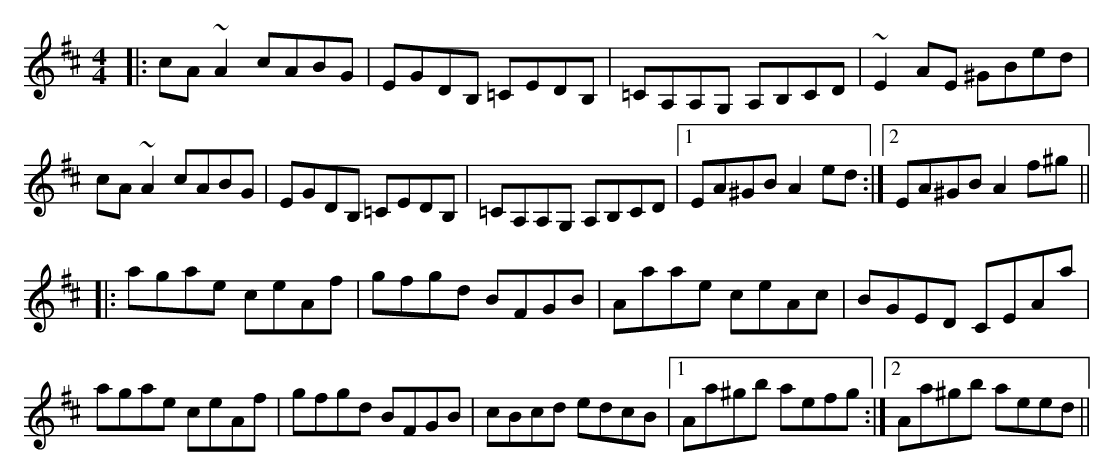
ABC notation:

X:1
M:4/4
K:Amix
|:cA~A2 cABG|EGDB, =CEDB,|=CA,A,G, A,B,CD|~E2AE ^GBed|
cA~A2 cABG|EGDB, =CEDB,|=CA,A,G, A,B,CD|1 EA^GB A2ed:|2 EA^GB A2f^g||
|:agae ceAf|gfgd BFGB|Aaae ceAc|BGED CEAa|
agae ceAf|gfgd BFGB|cBcd edcB|1 Aa^gb aefg:|2 Aa^gb aeed||
